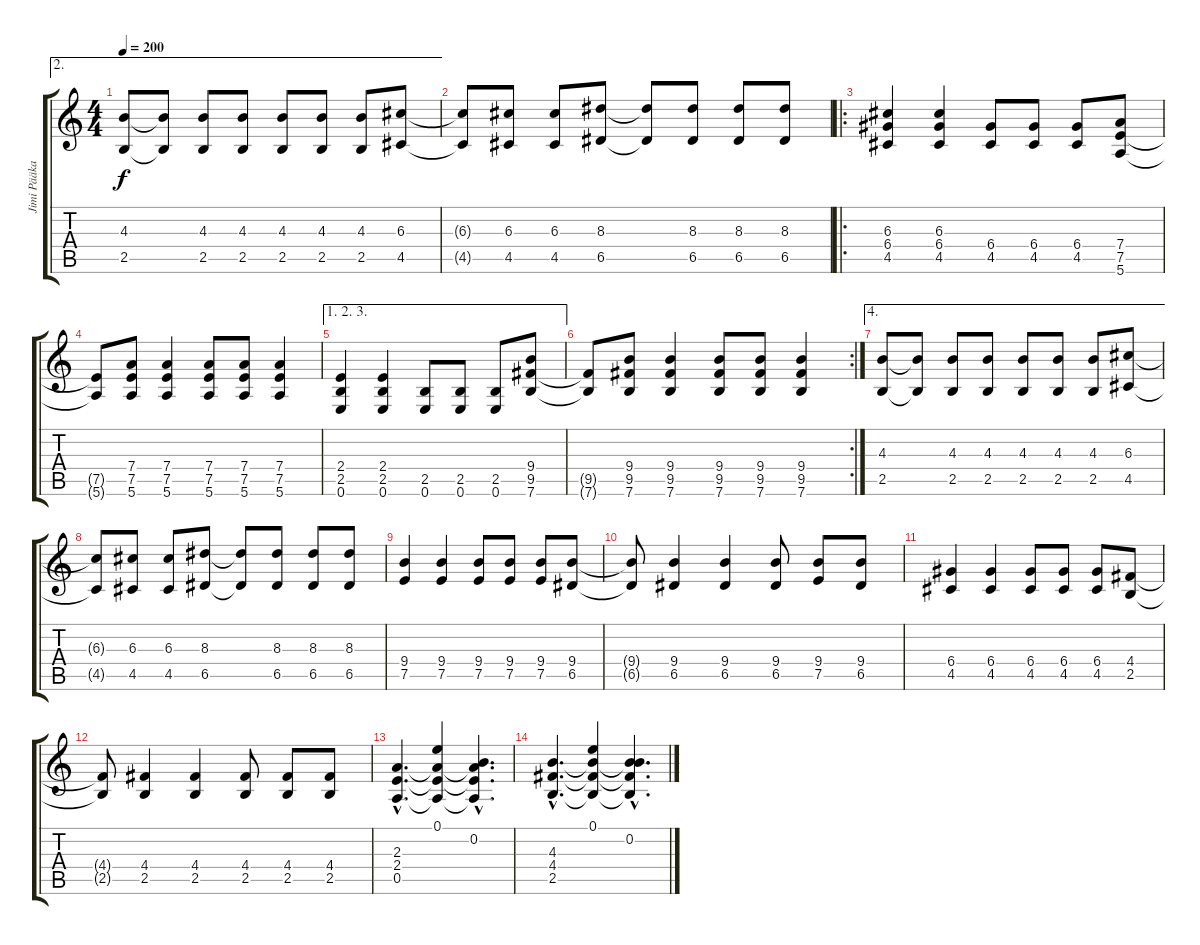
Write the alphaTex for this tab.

\track ("Jimi Pääkallo" "Jimi Pääka") {instrument overdrivenguitar}
\staff {score tabs}
\tuning (E4 B3 G3 D3 A2 E2) {hide}
\ae 2
\ts (4 4)
\tempo 200
\clef g2
\ks c
(4.3 2.5).8{dy f instrument overdrivenguitar} (4.3{t} 2.5{t}).8 (4.3 2.5).8 (4.3 2.5).8 (4.3 2.5).8 (4.3 2.5).8 (4.3 2.5).8 (6.3 4.5).8 |
(6.3{t} 4.5{t}).8 (6.3 4.5).8 (6.3 4.5).8 (8.3 6.5).8 (8.3{t} 6.5{t}).8 (8.3 6.5).8 (8.3 6.5).8 (8.3 6.5).8 |
\ro
(6.3 6.4 4.5).4{instrument overdrivenguitar} (6.3 6.4 4.5).4 (6.4 4.5).8 (6.4 4.5).8 (6.4 4.5).8 (7.4 7.5 5.6).8 |
(7.5{t} 5.6{t}).8 (7.4 7.5 5.6).8 (7.4 7.5 5.6).4 (7.4 7.5 5.6).8 (7.4 7.5 5.6).8 (7.4 7.5 5.6).4 |
\ae (1 2 3)
(2.4 2.5 0.6).4 (2.4 2.5 0.6).4 (2.5 0.6).8 (2.5 0.6).8 (2.5 0.6).8 (9.4 9.5 7.6).8 |
\rc 2
(9.5{t} 7.6{t}).8 (9.4 9.5 7.6).8 (9.4 9.5 7.6).4 (9.4 9.5 7.6).8 (9.4 9.5 7.6).8 (9.4 9.5 7.6).4 |
\ae 4
(4.3 2.5).8{instrument overdrivenguitar} (4.3{t} 2.5{t}).8 (4.3 2.5).8 (4.3 2.5).8 (4.3 2.5).8 (4.3 2.5).8 (4.3 2.5).8 (6.3 4.5).8 |
(6.3{t} 4.5{t}).8 (6.3 4.5).8 (6.3 4.5).8 (8.3 6.5).8 (8.3{t} 6.5{t}).8 (8.3 6.5).8 (8.3 6.5).8 (8.3 6.5).8 |
(9.4 7.5).4{instrument overdrivenguitar} (9.4 7.5).4 (9.4 7.5).8 (9.4 7.5).8 (9.4 7.5).8 (9.4 6.5).8 |
(9.4{t} 6.5{t}).8 (9.4 6.5).4 (9.4 6.5).4 (9.4 6.5).8 (9.4 7.5).8 (9.4 6.5).8 |
(6.4 4.5).4 (6.4 4.5).4 (6.4 4.5).8 (6.4 4.5).8 (6.4 4.5).8 (4.4 2.5).8 |
(4.4{t} 2.5{t}).8 (4.4 2.5).4 (4.4 2.5).4 (4.4 2.5).8 (4.4 2.5).8 (4.4 2.5).8 |
(2.3{hac} 2.4{hac} 0.5{hac}).4{d} (0.1 2.3{t} 2.4{t} 0.5{t}).4 (0.2{hac} 2.3{hac t} 2.4{hac t} 0.5{hac t}).4{d} |
(4.3{hac} 4.4{hac} 2.5{hac}).4{d} (0.1 4.3{t} 4.4{t} 2.5{t}).4 (0.2{hac} 4.3{hac t} 4.4{hac t} 2.5{hac t}).4{d}
